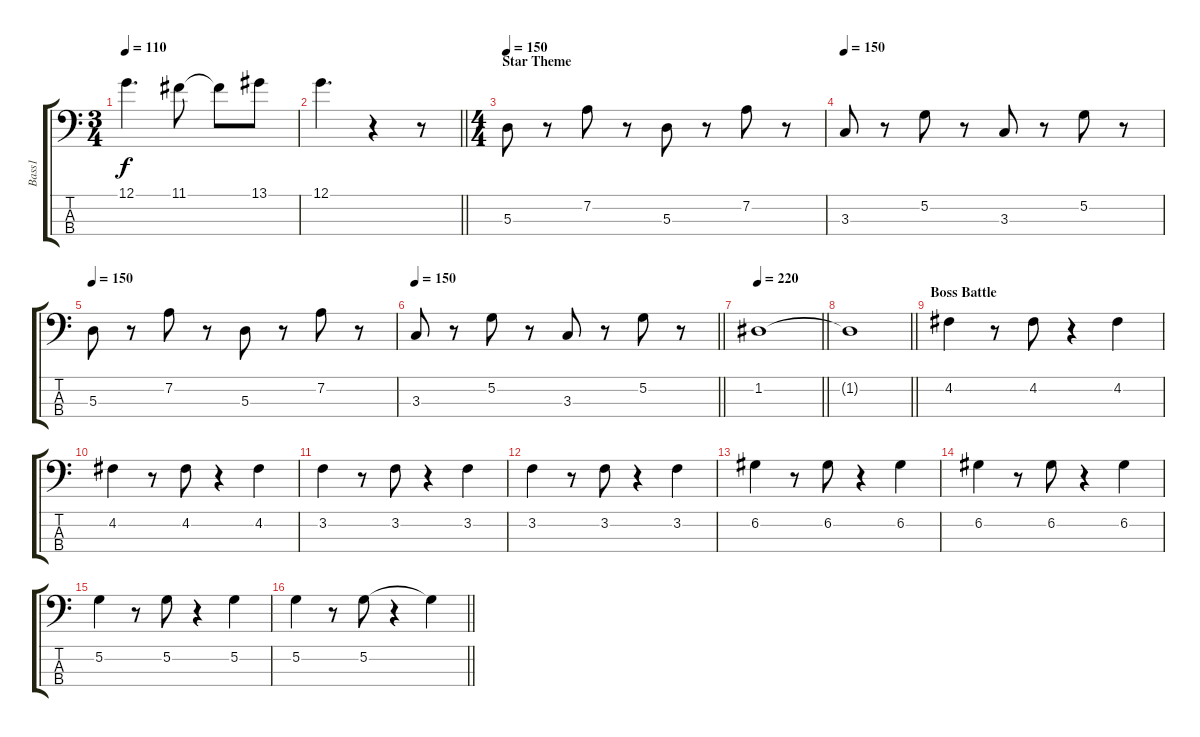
\track ("Bass1" "Bass1") {instrument electricbassfinger}
\staff {score tabs}
\tuning (G2 D2 A1 E1) {hide}
\ts (3 4)
\tempo 110
\clef f4
\ks c
12.1.4{d dy f} 11.1.8 11.1{t}.8 13.1.8 |
\barLineRight lightlight
12.1.4{d} r.4 r.8 |
\ts (4 4)
\section ("" "Star Theme")
\tempo 150
5.3.8 r.8 7.2.8 r.8 5.3.8 r.8 7.2.8 r.8 |
\tempo 150
3.3.8 r.8 5.2.8 r.8 3.3.8 r.8 5.2.8 r.8 |
\tempo 150
5.3.8 r.8 7.2.8 r.8 5.3.8 r.8 7.2.8 r.8 |
\tempo 150
\barLineRight lightlight
3.3.8 r.8 5.2.8 r.8 3.3.8 r.8 5.2.8 r.8 |
\tempo 220
\barLineRight lightlight
1.2.1 |
\barLineRight lightlight
1.2{t}.1 |
\section ("" "Boss Battle")
4.2.4 r.8 4.2.8 r.4 4.2.4 |
4.2.4 r.8 4.2.8 r.4 4.2.4 |
3.2.4 r.8 3.2.8 r.4 3.2.4 |
3.2.4 r.8 3.2.8 r.4 3.2.4 |
6.2.4 r.8 6.2.8 r.4 6.2.4 |
6.2.4 r.8 6.2.8 r.4 6.2.4 |
5.2.4 r.8 5.2.8 r.4 5.2.4 |
\barLineRight lightlight
5.2.4 r.8 5.2.8 r.4 5.2{t}.4
